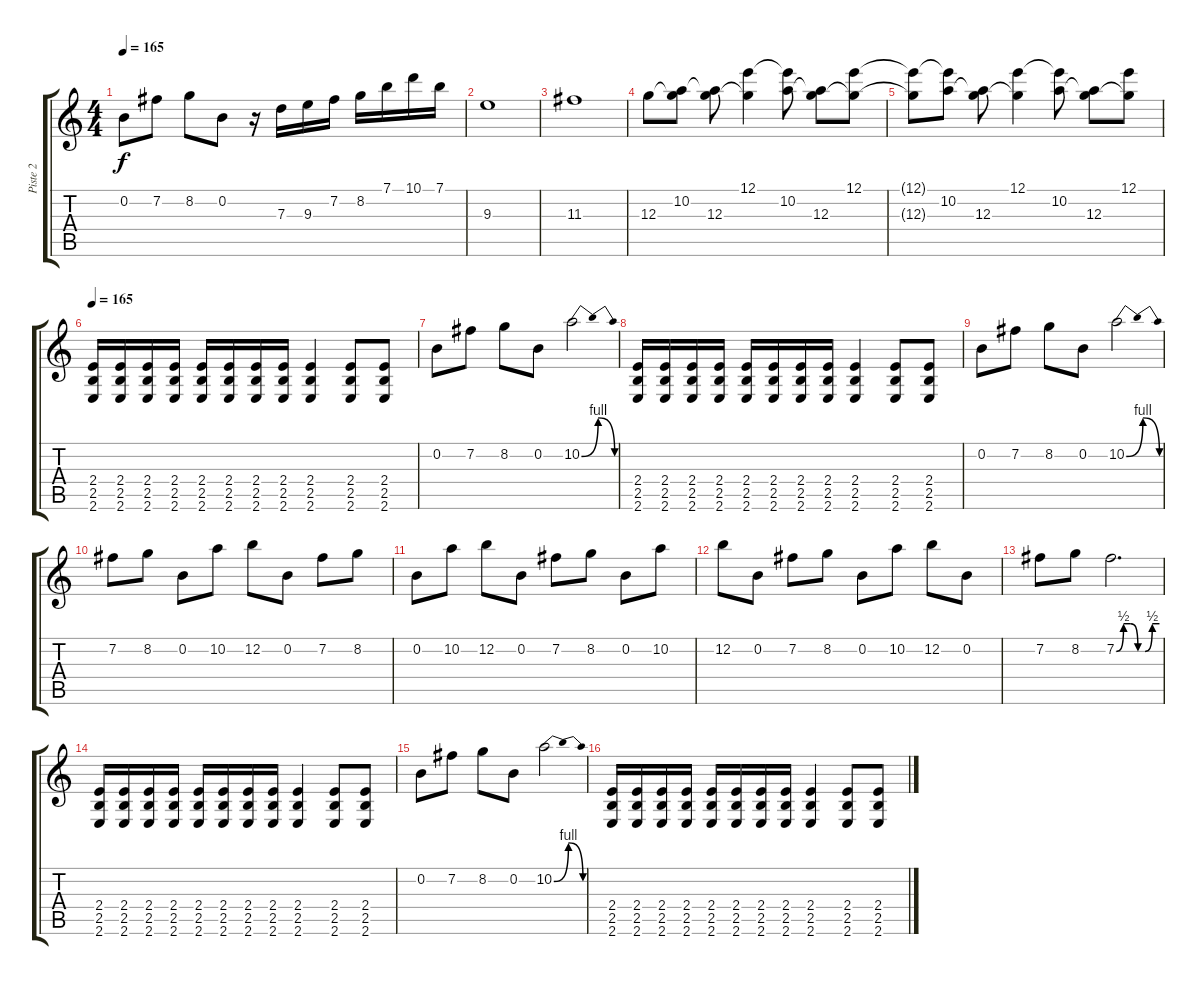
\track ("Piste 2" "Piste 2") {instrument overdrivenguitar}
\staff {score tabs}
\tuning (E4 B3 G3 D3 A2 D2) {hide}
\ts (4 4)
\tempo 165
\clef g2
\ks c
0.2.8{dy f} 7.2.8 8.2.8 0.2.8 r.16 7.3.16 9.3.16 7.2.16 8.2.16 7.1.16 10.1.16 7.1.16 |
9.3.1 |
11.3.1 |
12.3.8 (10.2 12.3{t}).8 (10.2{t} 12.3).8 (12.1 12.3{t}).4 (12.1{t} 10.2).8 (10.2{t} 12.3).8 (12.1 12.3{t}).8 |
(12.1{t} 12.3{t}).8 (12.1{t} 10.2).8 (10.2{t} 12.3).8 (12.1 12.3{t}).4 (12.1{t} 10.2).8 (10.2{t} 12.3).8 (12.1 12.3{t}).8 |
\tempo 165
(2.4 2.5 2.6).16 (2.4 2.5 2.6).16 (2.4 2.5 2.6).16 (2.4 2.5 2.6).16 (2.4 2.5 2.6).16 (2.4 2.5 2.6).16 (2.4 2.5 2.6).16 (2.4 2.5 2.6).16 (2.4 2.5 2.6).4 (2.4 2.5 2.6).8 (2.4 2.5 2.6).8 |
0.2.8 7.2.8 8.2.8 0.2.8 10.2{be (bendrelease 0 0 30 4 30 4 60 0)}.2 |
(2.4 2.5 2.6).16 (2.4 2.5 2.6).16 (2.4 2.5 2.6).16 (2.4 2.5 2.6).16 (2.4 2.5 2.6).16 (2.4 2.5 2.6).16 (2.4 2.5 2.6).16 (2.4 2.5 2.6).16 (2.4 2.5 2.6).4 (2.4 2.5 2.6).8 (2.4 2.5 2.6).8 |
0.2.8 7.2.8 8.2.8 0.2.8 10.2{be (bendrelease 0 0 30 4 30 4 60 0)}.2 |
7.2.8 8.2.8 0.2.8 10.2.8 12.2.8 0.2.8 7.2.8 8.2.8 |
0.2.8 10.2.8 12.2.8 0.2.8 7.2.8 8.2.8 0.2.8 10.2.8 |
12.2.8 0.2.8 7.2.8 8.2.8 0.2.8 10.2.8 12.2.8 0.2.8 |
7.2.8 8.2.8 7.2{be (custom 0 0 10 2 20 2 30 0 40 0 50 2 60 2)}.2{d} |
(2.4 2.5 2.6).16 (2.4 2.5 2.6).16 (2.4 2.5 2.6).16 (2.4 2.5 2.6).16 (2.4 2.5 2.6).16 (2.4 2.5 2.6).16 (2.4 2.5 2.6).16 (2.4 2.5 2.6).16 (2.4 2.5 2.6).4 (2.4 2.5 2.6).8 (2.4 2.5 2.6).8 |
0.2.8 7.2.8 8.2.8 0.2.8 10.2{be (bendrelease 0 0 30 4 30 4 60 0)}.2 |
(2.4 2.5 2.6).16 (2.4 2.5 2.6).16 (2.4 2.5 2.6).16 (2.4 2.5 2.6).16 (2.4 2.5 2.6).16 (2.4 2.5 2.6).16 (2.4 2.5 2.6).16 (2.4 2.5 2.6).16 (2.4 2.5 2.6).4 (2.4 2.5 2.6).8 (2.4 2.5 2.6).8
